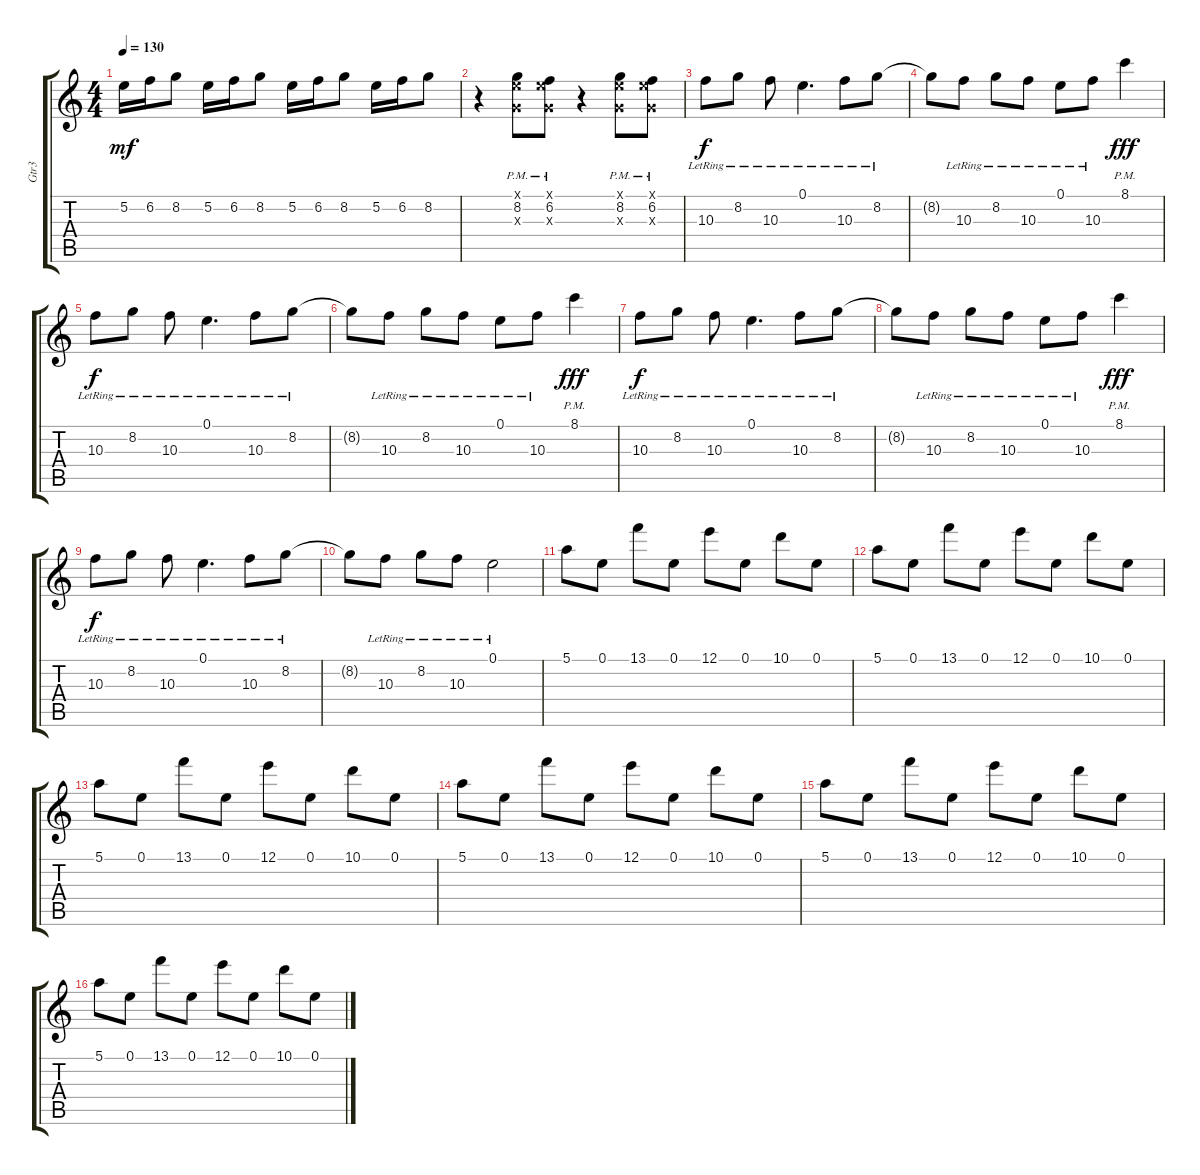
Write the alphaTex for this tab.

\track ("Gtr3" "Gtr3") {instrument distortionguitar}
\staff {score tabs}
\tuning (E4 B3 G3 D3 A2 D2) {hide}
\ts (4 4)
\tempo 130
\clef g2
\ks c
5.2.16{dy mf} 6.2.16 8.2.8 5.2.16 6.2.16 8.2.8 5.2.16 6.2.16 8.2.8 5.2.16 6.2.16 8.2.8 |
r.4 (0.1{x} 8.2{pm} 0.3{x}).8 (0.1{x} 6.2{pm} 0.3{x}).8 r.4 (0.1{x} 8.2{pm} 0.3{x}).8 (0.1{x} 6.2{pm} 0.3{x}).8 |
10.3{lr}.8{dy f} 8.2{lr}.8 10.3{lr}.8 0.1{lr}.4{d} 10.3{lr}.8 8.2{lr}.8 |
8.2{t}.8 10.3{lr}.8 8.2{lr}.8 10.3{lr}.8 0.1{lr}.8 10.3{lr}.8 8.1{pm}.4{dy fff} |
10.3{lr}.8{dy f} 8.2{lr}.8 10.3{lr}.8 0.1{lr}.4{d} 10.3{lr}.8 8.2{lr}.8 |
8.2{t}.8 10.3{lr}.8 8.2{lr}.8 10.3{lr}.8 0.1{lr}.8 10.3{lr}.8 8.1{pm}.4{dy fff} |
10.3{lr}.8{dy f} 8.2{lr}.8 10.3{lr}.8 0.1{lr}.4{d} 10.3{lr}.8 8.2{lr}.8 |
8.2{t}.8 10.3{lr}.8 8.2{lr}.8 10.3{lr}.8 0.1{lr}.8 10.3{lr}.8 8.1{pm}.4{dy fff} |
10.3{lr}.8{dy f} 8.2{lr}.8 10.3{lr}.8 0.1{lr}.4{d} 10.3{lr}.8 8.2{lr}.8 |
8.2{t}.8 10.3{lr}.8 8.2{lr}.8 10.3{lr}.8 0.1{lr}.2 |
5.1.8 0.1.8 13.1.8 0.1.8 12.1.8 0.1.8 10.1.8 0.1.8 |
5.1.8 0.1.8 13.1.8 0.1.8 12.1.8 0.1.8 10.1.8 0.1.8 |
5.1.8 0.1.8 13.1.8 0.1.8 12.1.8 0.1.8 10.1.8 0.1.8 |
5.1.8 0.1.8 13.1.8 0.1.8 12.1.8 0.1.8 10.1.8 0.1.8 |
5.1.8 0.1.8 13.1.8 0.1.8 12.1.8 0.1.8 10.1.8 0.1.8 |
5.1.8 0.1.8 13.1.8 0.1.8 12.1.8 0.1.8 10.1.8 0.1.8
